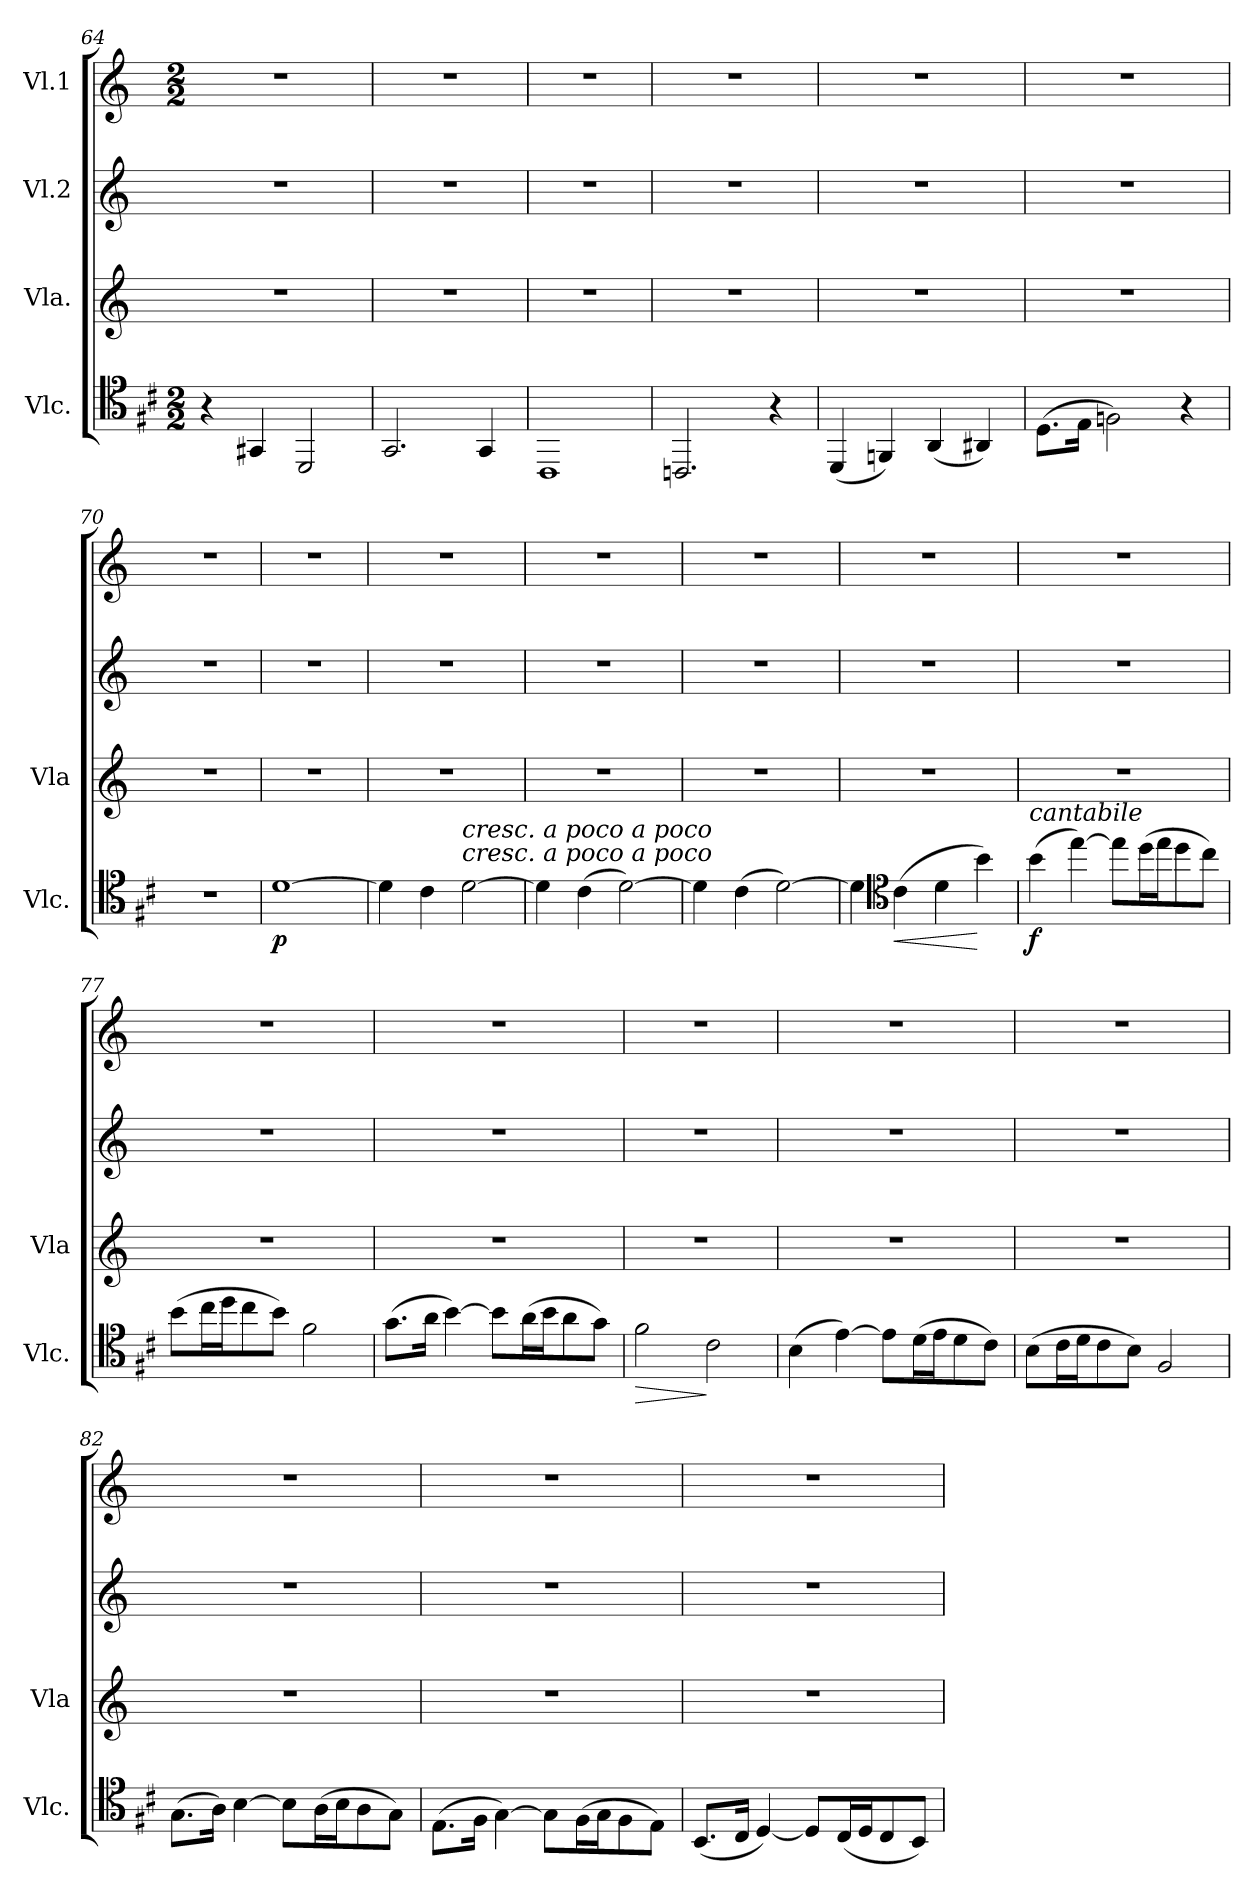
**kern	**dynam	**kern	**kern	**kern
*part4	*part4	*part3	*part2	*part1
*staff4	*staff4	*staff3	*staff2	*staff1
*I"Vlc.	*	*I"Vla.	*I"Vl.2	*I"Vl.1
*I'Vlc.	*	*I'Vla	*	*
*clefC4	*	*clefG2	*clefG2	*clefG2
*k[f#c#]	*	*k[]	*k[]	*k[]
*M2/2	*	*	*	*M2/2
=64	=64	=64	=64	=64
4r	.	1r	1r	1r
4GG#X/	.	.	.	.
2DD/	.	.	.	.
!!LO:LB:g=z
=65	=65	=65	=65	=65
2.GG/	.	1r	1r	1r
4GG/	.	.	.	.
=66	=66	=66	=66	=66
1CC#	.	1r	1r	1r
=67	=67	=67	=67	=67
2.CCn/	.	1r	1r	1r
4r	.	.	.	.
=68	=68	=68	=68	=68
(4DD/	.	1r	1r	1r
4FFn/)	.	.	.	.
(4AA/	.	.	.	.
4AA#X/)	.	.	.	.
=69	=69	=69	=69	=69
(8.D\L	.	1r	1r	1r
16E\Jk	.	.	.	.
2Fn\)	.	.	.	.
4r	.	.	.	.
=70	=70	=70	=70	=70
1r	.	1r	1r	1r
!!LO:LB:g=z
=71	=71	=71	=71	=71
!	!LO:DY:b	!	!	!
[1d	p	1r	1r	1r
=72	=72	=72	=72	=72
4d\]	.	1r	1r	1r
4c#\	.	.	.	.
!LO:TX:a:i:t=cresc.   a   poco  a  poco	!	!	!	!
!LO:TX:a:i:t=cresc.   a   poco  a  poco	!	!	!	!
[2d\	.	.	.	.
=73	=73	=73	=73	=73
4d\]	.	1r	1r	1r
(4c#\	.	.	.	.
[2d\)	.	.	.	.
=74	=74	=74	=74	=74
4d\]	.	1r	1r	1r
(4c#\	.	.	.	.
[2d\)	.	.	.	.
=75	=75	=75	=75	=75
4d\]	.	1r	1r	1r
*clefC4	*	*	*	*
!	!LO:HP:b	!	!	!
(4c#\	<	.	.	.
4d\	.	.	.	.
4b\)	[	.	.	.
=76	=76	=76	=76	=76
!LO:TX:a:i:t=cantabile	!	!	!	!
!	!LO:DY:b	!	!	!
(4b\	f	1r	1r	1r
[4ee\)	.	.	.	.
8ee\L]	.	.	.	.
(16dd\L	.	.	.	.
16ee\J	.	.	.	.
8dd\	.	.	.	.
8cc#\J)	.	.	.	.
!!LO:LB:g=z
=77	=77	=77	=77	=77
(8b\L	.	1r	1r	1r
16cc#\L	.	.	.	.
16dd\J	.	.	.	.
8cc#\	.	.	.	.
8b\J)	.	.	.	.
2f#\	.	.	.	.
=78	=78	=78	=78	=78
(8.g\L	.	1r	1r	1r
16a\Jk	.	.	.	.
[4b\)	.	.	.	.
8b\L]	.	.	.	.
(16a\L	.	.	.	.
16b\J	.	.	.	.
8a\	.	.	.	.
8g\J)	.	.	.	.
=79	=79	=79	=79	=79
!	!LO:HP:b	!	!	!
2f#\	>	1r	1r	1r
2c#\	]	.	.	.
=80	=80	=80	=80	=80
(4B\	.	1r	1r	1r
[4e\)	.	.	.	.
8e\L]	.	.	.	.
(16d\L	.	.	.	.
16e\J	.	.	.	.
8d\	.	.	.	.
8c#\J)	.	.	.	.
!!LO:PB:g=z
=81	=81	=81	=81	=81
(8B\L	.	1r	1r	1r
16c#\L	.	.	.	.
16d\J	.	.	.	.
8c#\	.	.	.	.
8B\J)	.	.	.	.
2F#/	.	.	.	.
!!LO:LB:g=z
=82	=82	=82	=82	=82
(8.G\L	.	1r	1r	1r
16A\Jk)	.	.	.	.
[4B\	.	.	.	.
8B\L]	.	.	.	.
(16A\L	.	.	.	.
16B\J	.	.	.	.
8A\	.	.	.	.
8G\J)	.	.	.	.
=83	=83	=83	=83	=83
(8.E\L	.	1r	1r	1r
16F#\Jk	.	.	.	.
[4G\)	.	.	.	.
8G\L]	.	.	.	.
(16F#\L	.	.	.	.
16G\J	.	.	.	.
8F#\	.	.	.	.
8E\J)	.	.	.	.
=84	=84	=84	=84	=84
(8.BB/L	.	1r	1r	1r
16C#/Jk	.	.	.	.
[4D/)	.	.	.	.
8D/L]	.	.	.	.
(16C#/L	.	.	.	.
16D/J	.	.	.	.
8C#/	.	.	.	.
8BB/J)	.	.	.	.
=	=	=	=	=
*-	*-	*-	*-	*-
